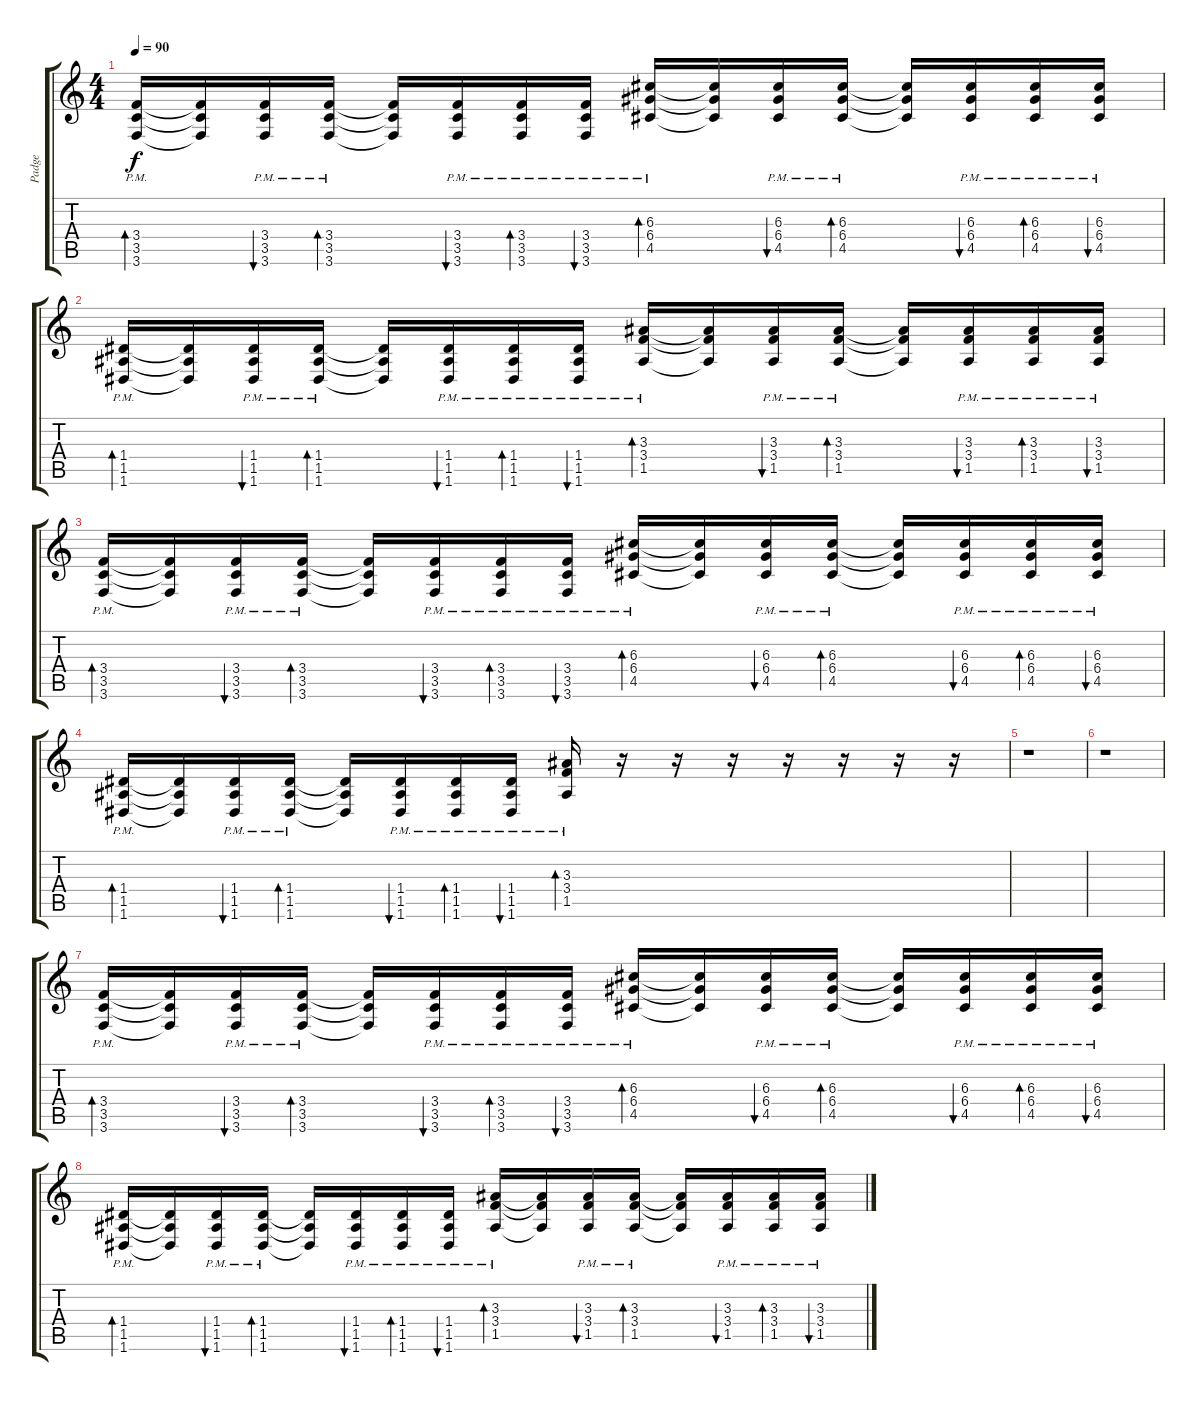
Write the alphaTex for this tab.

\track ("Padge" "Padge") {instrument acousticguitarsteel}
\staff {score tabs}
\tuning (E4 B3 G3 D3 A2 D2) {hide}
\ts (4 4)
\tempo 90
\clef g2
\ks c
(3.4{pm} 3.5{pm} 3.6{pm}).16{bd 120 dy f} (3.4{t} 3.5{t} 3.6{t}).16 (3.4{pm} 3.5{pm} 3.6{pm}).16{bu 120} (3.4{pm} 3.5{pm} 3.6{pm}).16{bd 120} (3.4{t} 3.5{t} 3.6{t}).16 (3.4{pm} 3.5{pm} 3.6{pm}).16{bu 120} (3.4{pm} 3.5{pm} 3.6{pm}).16{bd 120} (3.4{pm} 3.5{pm} 3.6{pm}).16{bu 120} (6.3{pm} 6.4{pm} 4.5{pm}).16{bd 120} (6.3{t} 6.4{t} 4.5{t}).16 (6.3{pm} 6.4{pm} 4.5{pm}).16{bu 120} (6.3{pm} 6.4{pm} 4.5{pm}).16{bd 120} (6.3{t} 6.4{t} 4.5{t}).16 (6.3{pm} 6.4{pm} 4.5{pm}).16{bu 120} (6.3{pm} 6.4{pm} 4.5{pm}).16{bd 120} (6.3{pm} 6.4{pm} 4.5{pm}).16{bu 120} |
(1.4{pm} 1.5{pm} 1.6{pm}).16{bd 120} (1.4{t} 1.5{t} 1.6{t}).16 (1.4{pm} 1.5{pm} 1.6{pm}).16{bu 120} (1.4{pm} 1.5{pm} 1.6{pm}).16{bd 120} (1.4{t} 1.5{t} 1.6{t}).16 (1.4{pm} 1.5{pm} 1.6{pm}).16{bu 120} (1.4{pm} 1.5{pm} 1.6{pm}).16{bd 120} (1.4{pm} 1.5{pm} 1.6{pm}).16{bu 120} (3.3{pm} 3.4{pm} 1.5{pm}).16{bd 120} (3.3{t} 3.4{t} 1.5{t}).16 (3.3{pm} 3.4{pm} 1.5{pm}).16{bu 120} (3.3{pm} 3.4{pm} 1.5{pm}).16{bd 120} (3.3{t} 3.4{t} 1.5{t}).16 (3.3{pm} 3.4{pm} 1.5{pm}).16{bu 120} (3.3{pm} 3.4{pm} 1.5{pm}).16{bd 120} (3.3{pm} 3.4{pm} 1.5{pm}).16{bu 120} |
(3.4{pm} 3.5{pm} 3.6{pm}).16{bd 120} (3.4{t} 3.5{t} 3.6{t}).16 (3.4{pm} 3.5{pm} 3.6{pm}).16{bu 120} (3.4{pm} 3.5{pm} 3.6{pm}).16{bd 120} (3.4{t} 3.5{t} 3.6{t}).16 (3.4{pm} 3.5{pm} 3.6{pm}).16{bu 120} (3.4{pm} 3.5{pm} 3.6{pm}).16{bd 120} (3.4{pm} 3.5{pm} 3.6{pm}).16{bu 120} (6.3{pm} 6.4{pm} 4.5{pm}).16{bd 120} (6.3{t} 6.4{t} 4.5{t}).16 (6.3{pm} 6.4{pm} 4.5{pm}).16{bu 120} (6.3{pm} 6.4{pm} 4.5{pm}).16{bd 120} (6.3{t} 6.4{t} 4.5{t}).16 (6.3{pm} 6.4{pm} 4.5{pm}).16{bu 120} (6.3{pm} 6.4{pm} 4.5{pm}).16{bd 120} (6.3{pm} 6.4{pm} 4.5{pm}).16{bu 120} |
(1.4{pm} 1.5{pm} 1.6{pm}).16{bd 120} (1.4{t} 1.5{t} 1.6{t}).16 (1.4{pm} 1.5{pm} 1.6{pm}).16{bu 120} (1.4{pm} 1.5{pm} 1.6{pm}).16{bd 120} (1.4{t} 1.5{t} 1.6{t}).16 (1.4{pm} 1.5{pm} 1.6{pm}).16{bu 120} (1.4{pm} 1.5{pm} 1.6{pm}).16{bd 120} (1.4{pm} 1.5{pm} 1.6{pm}).16{bu 120} (3.3{pm} 3.4{pm} 1.5{pm}).16{bd 120} r.16 r.16 r.16 r.16 r.16 r.16 r.16 |
r.1 |
r.1 |
(3.4{pm} 3.5{pm} 3.6{pm}).16{bd 120} (3.4{t} 3.5{t} 3.6{t}).16 (3.4{pm} 3.5{pm} 3.6{pm}).16{bu 120} (3.4{pm} 3.5{pm} 3.6{pm}).16{bd 120} (3.4{t} 3.5{t} 3.6{t}).16 (3.4{pm} 3.5{pm} 3.6{pm}).16{bu 120} (3.4{pm} 3.5{pm} 3.6{pm}).16{bd 120} (3.4{pm} 3.5{pm} 3.6{pm}).16{bu 120} (6.3{pm} 6.4{pm} 4.5{pm}).16{bd 120} (6.3{t} 6.4{t} 4.5{t}).16 (6.3{pm} 6.4{pm} 4.5{pm}).16{bu 120} (6.3{pm} 6.4{pm} 4.5{pm}).16{bd 120} (6.3{t} 6.4{t} 4.5{t}).16 (6.3{pm} 6.4{pm} 4.5{pm}).16{bu 120} (6.3{pm} 6.4{pm} 4.5{pm}).16{bd 120} (6.3{pm} 6.4{pm} 4.5{pm}).16{bu 120} |
(1.4{pm} 1.5{pm} 1.6{pm}).16{bd 120} (1.4{t} 1.5{t} 1.6{t}).16 (1.4{pm} 1.5{pm} 1.6{pm}).16{bu 120} (1.4{pm} 1.5{pm} 1.6{pm}).16{bd 120} (1.4{t} 1.5{t} 1.6{t}).16 (1.4{pm} 1.5{pm} 1.6{pm}).16{bu 120} (1.4{pm} 1.5{pm} 1.6{pm}).16{bd 120} (1.4{pm} 1.5{pm} 1.6{pm}).16{bu 120} (3.3{pm} 3.4{pm} 1.5{pm}).16{bd 120} (3.3{t} 3.4{t} 1.5{t}).16 (3.3{pm} 3.4{pm} 1.5{pm}).16{bu 120} (3.3{pm} 3.4{pm} 1.5{pm}).16{bd 120} (3.3{t} 3.4{t} 1.5{t}).16 (3.3{pm} 3.4{pm} 1.5{pm}).16{bu 120} (3.3{pm} 3.4{pm} 1.5{pm}).16{bd 120} (3.3{pm} 3.4{pm} 1.5{pm}).16{bu 120}
